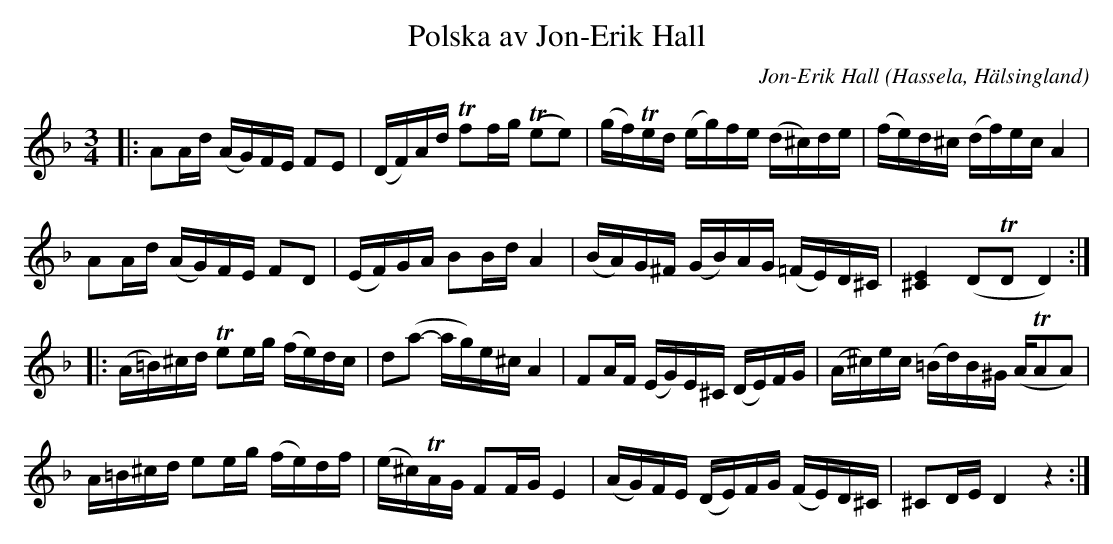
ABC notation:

X:1
T:Polska av Jon-Erik Hall
O:Hassela, Hälsingland
C:Jon-Erik Hall
M:3/4
L:1/16
K:Dm
|:A2Ad (AG)FE F2E2|(DF)Ad Tf2fg (Te2e2)|(gf)Ted (eg)fe (d^c)de|(fe)d^c (df)ec A4|
A2Ad (AG)FE F2D2|(EF)GA B2Bd A4|(BA)G^F (GB)AG (=FE)D^C|[E^C]4 (D2TD2 D4):|
|:(A=B)^cd Te2eg (fe)dc|d2(a2- ag)e^c A4|F2AF (EG)E^C (DE)FG|(A^c)ec (=Bd)B^G (ATA2A2)|
A=B^cd e2eg (fe)df|(e^c)TAG F2FG E4|(AG)FE (DE)FG (FE)D^C|^C2DE D4 z4:|
